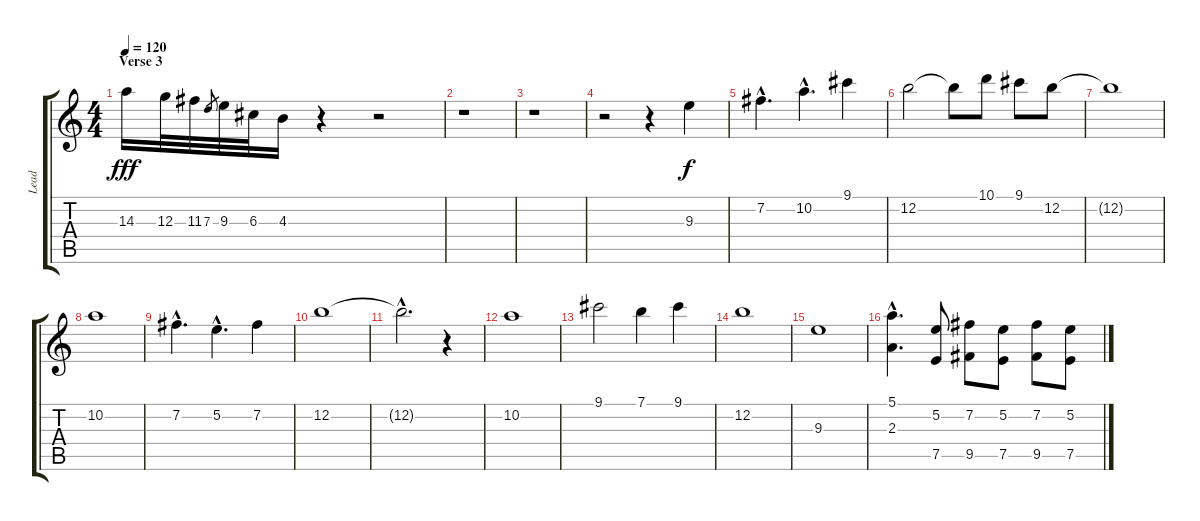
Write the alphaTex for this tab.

\track ("Lead" "Lead") {instrument electricguitarjazz}
\staff {score tabs}
\tuning (E4 B3 G3 D3 A2 E2) {hide}
\ts (4 4)
\section ("" "Verse 3")
\tempo 120
\clef g2
\ks c
14.3.16{dy fff} 12.3.32 11.3.32 7.3.8{gr} 9.3.32 6.3.32 4.3.16 r.4 r.2 |
r.1 |
r.1 |
r.2 r.4 9.3.4{dy f volume 11 instrument stringensemble1} |
7.2{hac}.4{d} 10.2{hac}.4{d} 9.1.4 |
12.2.2 12.2{t}.8 10.1.8 9.1.8 12.2.8 |
12.2{t}.1 |
10.2.1 |
7.2{hac}.4{d} 5.2{hac}.4{d} 7.2.4 |
12.2.1 |
12.2{hac t}.2{d} r.4 |
10.2.1 |
9.1.2 7.1.4 9.1.4 |
12.2.1 |
9.3.1 |
(5.1{hac} 2.3{hac}).4{d} (5.2 7.5).8 (7.2 9.5).8 (5.2 7.5).8 (7.2 9.5).8 (5.2 7.5).8
